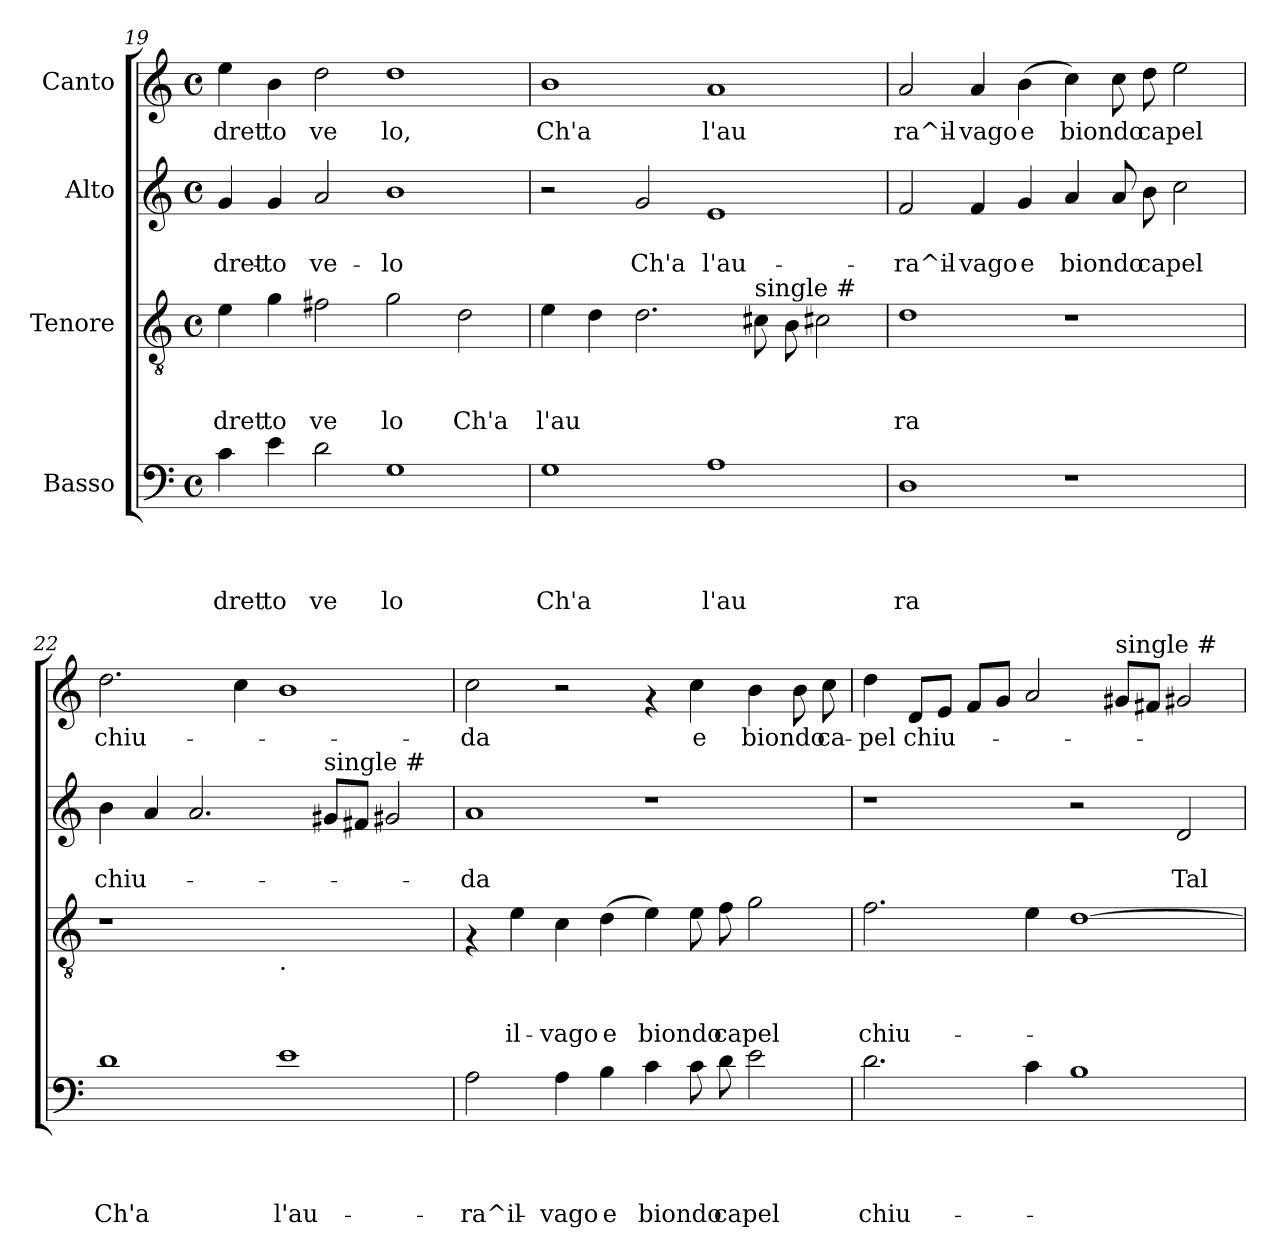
**kern	**text	**text	**text	**text	**kern	**text	**text	**text	**kern	**text	**text	**kern	**text
*part4	*part4	*part4	*part4	*part4	*part3	*part3	*part3	*part3	*part2	*part2	*part2	*part1	*part1
*staff4	*staff4	*staff4	*staff4	*staff4	*staff3	*staff3	*staff3	*staff3	*staff2	*staff2	*staff2	*staff1	*staff1
*I"Basso	*	*	*	*	*I"Tenore	*	*	*	*I"Alto	*	*	*I"Canto	*
*clefF4	*	*	*	*	*clefGv2	*	*	*	*clefG2	*	*	*clefG2	*
*k[]	*	*	*	*	*k[]	*	*	*	*k[]	*	*	*k[]	*
*C:	*	*	*	*	*C:	*	*	*	*C:	*	*	*C:	*
*M4/4	*	*	*	*	*M4/4	*	*	*	*M4/4	*	*	*M4/4	*
*met(c)	*	*	*	*	*met(c)	*	*	*	*met(c)	*	*	*met(c)	*
=19	=19	=19	=19	=19	=19	=19	=19	=19	=19	=19	=19	=19	=19
!	!	!	!	!LO:LY:b	!	!	!	!LO:LY:b	!	!	!LO:LY:b	!	!LO:LY:b
4c\	.	.	.	dret	4e\	.	.	dret	4g/	.	-dret-	4ee\	dret
!	!	!	!	!LO:LY:b	!	!	!	!LO:LY:b	!	!	!LO:LY:b	!	!LO:LY:b
4e\	.	.	.	to	4g\	.	.	to	4g/	.	-to	4b\	to
!	!	!	!	!LO:LY:b	!	!	!	!LO:LY:b	!	!	!LO:LY:b	!	!LO:LY:b
2d\	.	.	.	ve	2f#X\	.	.	ve	2a/	.	ve-	2dd\	ve
!	!	!	!	!LO:LY:b	!	!	!	!LO:LY:b	!	!	!LO:LY:b	!	!LO:LY:b
1G	.	.	.	lo	2g\	.	.	lo	1b	.	-lo	1dd	lo,
!	!	!	!	!	!	!	!	!LO:LY:b	!	!	!	!	!
.	.	.	.	.	2d\	.	.	Ch'a	.	.	.	.	.
=20	=20	=20	=20	=20	=20	=20	=20	=20	=20	=20	=20	=20	=20
!	!	!	!	!LO:LY:b	!	!	!	!LO:LY:b	!	!	!	!	!LO:LY:b
1G	.	.	.	Ch'a	4e\	.	.	l'au	2r	.	.	1b	Ch'a
.	.	.	.	.	4d\	.	.	.	.	.	.	.	.
!	!	!	!	!	!	!	!	!	!	!	!LO:LY:b	!	!
.	.	.	.	.	2.d\	.	.	.	2g/	.	Ch'a	.	.
!	!	!	!	!LO:LY:b	!	!	!	!	!	!	!LO:LY:b	!	!LO:LY:b
1A	.	.	.	l'au	.	.	.	.	1e	.	l'au-	1a	l'au
!	!	!	!	!	!LO:TX:a:t=single #	!	!	!	!	!	!	!	!
.	.	.	.	.	8c#\	.	.	.	.	.	.	.	.
.	.	.	.	.	8B\	.	.	.	.	.	.	.	.
.	.	.	.	.	2c#X\	.	.	.	.	.	.	.	.
!!LO:PB:g=z
=21	=21	=21	=21	=21	=21	=21	=21	=21	=21	=21	=21	=21	=21
!	!	!	!	!LO:LY:b	!	!	!	!LO:LY:b	!	!	!LO:LY:b	!	!LO:LY:b
1D	.	.	.	ra	1d	.	.	ra	2f/	.	-ra^il-	2a/	ra^il-
!	!	!	!	!	!	!	!	!	!	!	!LO:LY:b	!	!LO:LY:b
.	.	.	.	.	.	.	.	.	4f/	.	-vago	4a/	-vago
!	!	!	!	!	!	!	!	!	!	!	!LO:LY:b	!	!LO:LY:b
.	.	.	.	.	.	.	.	.	4g/	.	e	(<4b\	e
!	!	!	!	!	!	!	!	!	!	!	!LO:LY:b	!	!LO:LY:b
1r	.	.	.	.	1r	.	.	.	4a/	.	biondo	4cc\)	biondo
.	.	.	.	.	.	.	.	.	8a/	.	.	8cc\	.
!	!	!	!	!	!	!	!	!	!	!	!LO:LY:b	!	!LO:LY:b
.	.	.	.	.	.	.	.	.	8b\	.	capel	8dd\	capel
.	.	.	.	.	.	.	.	.	2cc\	.	.	2ee\	.
=22	=22	=22	=22	=22	=22	=22	=22	=22	=22	=22	=22	=22	=22
!	!	!	!	!LO:LY:b	!	!	!	!	!	!	!LO:LY:b	!	!LO:LY:b
1d	.	.	.	Ch'a	1r	.	.	.	4b\	.	chiu-	2.dd\	chiu-
.	.	.	.	.	.	.	.	.	4a/	.	.	.	.
.	.	.	.	.	.	.	.	.	2.a/	.	.	.	.
.	.	.	.	.	.	.	.	.	.	.	.	4cc\	.
!	!	!	!	!	!LO:TX:b:t=.	!	!	!	!	!	!	!	!
!	!	!	!	!LO:LY:b	!	!	!	!	!	!	!	!	!
1e	.	.	.	l'au-	1ryy	.	.	.	.	.	.	1b	.
!	!	!	!	!	!	!	!	!	!LO:TX:a:t=single #	!	!	!	!
.	.	.	.	.	.	.	.	.	8g#/L	.	.	.	.
.	.	.	.	.	.	.	.	.	8f#X/J	.	.	.	.
.	.	.	.	.	.	.	.	.	2g#X/	.	.	.	.
=23	=23	=23	=23	=23	=23	=23	=23	=23	=23	=23	=23	=23	=23
!	!	!	!	!LO:LY:b	!	!	!	!	!	!	!LO:LY:b	!	!LO:LY:b
2A\	.	.	.	-ra^il-	4rF	.	.	.	1a	.	-da	2cc\	-da
!	!	!	!	!	!	!	!	!LO:LY:b	!	!	!	!	!
.	.	.	.	.	4e\	.	.	il-	.	.	.	.	.
!	!	!	!	!LO:LY:b	!	!	!	!LO:LY:b	!	!	!	!	!
4A\	.	.	.	-vago	4c\	.	.	-vago	.	.	.	2r	.
!	!	!	!	!LO:LY:b	!	!	!	!LO:LY:b	!	!	!	!	!
4B\	.	.	.	e	(<4d\	.	.	e	.	.	.	.	.
!	!	!	!	!LO:LY:b	!	!	!	!LO:LY:b	!	!	!	!	!
4c\	.	.	.	biondo	4e\)	.	.	biondo	1r	.	.	4rf	.
!	!	!	!	!	!	!	!	!	!	!	!	!	!LO:LY:b
8c\	.	.	.	.	8e\	.	.	.	.	.	.	4cc\	e
!	!	!	!	!LO:LY:b	!	!	!	!LO:LY:b	!	!	!	!	!
8d\	.	.	.	capel	8f\	.	.	capel	.	.	.	.	.
!	!	!	!	!	!	!	!	!	!	!	!	!	!LO:LY:b
2e\	.	.	.	.	2g\	.	.	.	.	.	.	4b\	biondo
.	.	.	.	.	.	.	.	.	.	.	.	8b\	.
!	!	!	!	!	!	!	!	!	!	!	!	!	!LO:LY:b
.	.	.	.	.	.	.	.	.	.	.	.	8cc\	ca-
=24	=24	=24	=24	=24	=24	=24	=24	=24	=24	=24	=24	=24	=24
!	!	!	!	!LO:LY:b	!	!	!	!LO:LY:b	!	!	!	!	!LO:LY:b
2.d\	.	.	.	chiu-	2.f\	.	.	chiu-	1r	.	.	4dd\	-pel
!	!	!	!	!	!	!	!	!	!	!	!	!	!LO:LY:b
.	.	.	.	.	.	.	.	.	.	.	.	8d/L	chiu-
.	.	.	.	.	.	.	.	.	.	.	.	8e/J	.
.	.	.	.	.	.	.	.	.	.	.	.	8f/L	.
.	.	.	.	.	.	.	.	.	.	.	.	8g/J	.
4c\	.	.	.	.	4e\	.	.	.	.	.	.	2a/	.
1B	.	.	.	.	[>1d	.	.	.	2r	.	.	.	.
!	!	!	!	!	!	!	!	!	!	!	!	!LO:TX:a:t=single #	!
.	.	.	.	.	.	.	.	.	.	.	.	8g#/L	.
.	.	.	.	.	.	.	.	.	.	.	.	8f#X/J	.
!	!	!	!	!	!	!	!	!	!	!	!LO:LY:b	!	!
.	.	.	.	.	.	.	.	.	2d/	.	Tal	2g#X/	.
=	=	=	=	=	=	=	=	=	=	=	=	=	=
*-	*-	*-	*-	*-	*-	*-	*-	*-	*-	*-	*-	*-	*-
